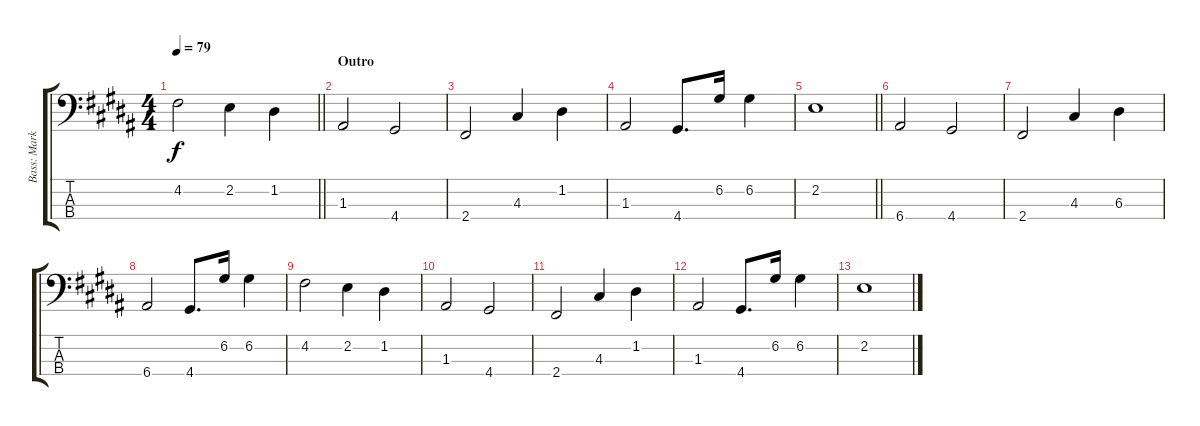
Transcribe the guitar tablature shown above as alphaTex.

\track ("Bass: Mark" "Bass: Mark") {instrument electricbassfinger}
\staff {score tabs}
\tuning (G2 D2 A1 E1) {hide}
\ts (4 4)
\tempo 79
\clef f4
\barLineRight lightlight
\ks b
4.2.2{dy f} 2.2.4 1.2.4 |
\section ("" "Outro")
1.3.2 4.4.2 |
2.4.2 4.3.4 1.2.4 |
1.3.2 4.4.8{d} 6.2.16 6.2.4 |
\barLineRight lightlight
2.2.1 |
6.4.2 4.4.2 |
2.4.2 4.3.4 6.3.4 |
6.4.2 4.4.8{d} 6.2.16 6.2.4 |
4.2.2 2.2.4 1.2.4 |
1.3.2 4.4.2 |
2.4.2 4.3.4 1.2.4 |
1.3.2 4.4.8{d} 6.2.16 6.2.4 |
2.2.1
